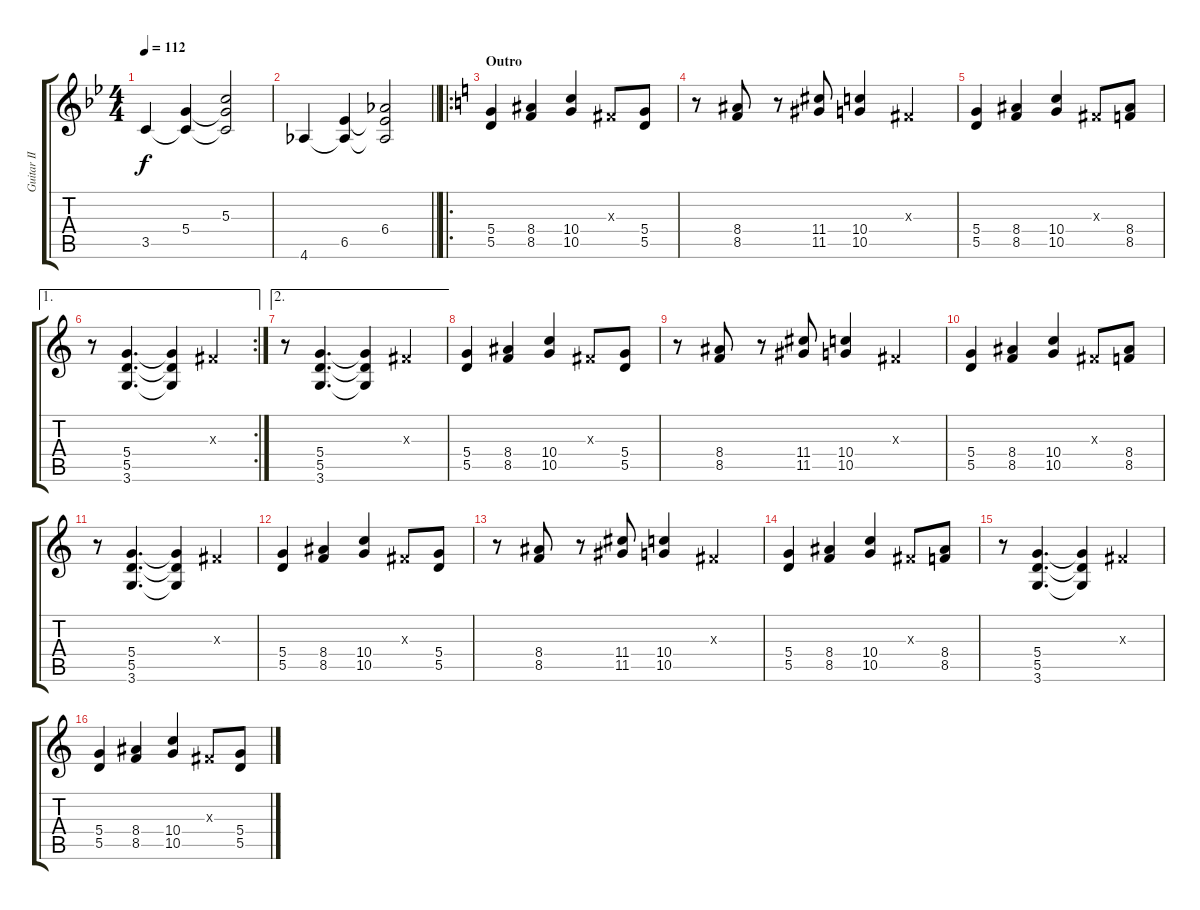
\track ("Guitar II" "Guitar II") {instrument distortionguitar}
\staff {score tabs}
\tuning (E4 B3 G3 D3 A2 E2) {hide}
\ts (4 4)
\tempo 112
\clef g2
\ks bb
3.5.4{dy f} (5.4 3.5{t}).4 (5.3 5.4{t} 3.5{t}).2 |
\barLineRight lightlight
4.6.4 (6.5 4.6{t}).4 (6.4 6.5{t} 4.6{t}).2 |
\ro
\section ("" "Outro")
\ks c
(5.4 5.5).4 (8.4 8.5).4 (10.4 10.5).4 -1.3{x}.8 (5.4 5.5).8 |
r.8 (8.4 8.5).8 r.8 (11.4 11.5).8 (10.4 10.5).4 -1.3{x}.4 |
(5.4 5.5).4 (8.4 8.5).4 (10.4 10.5).4 -1.3{x}.8 (8.4 8.5).8 |
\ae 1
\rc 2
r.8 (5.4 5.5 3.6).4{d} (5.4{t} 5.5{t} 3.6{t}).4 -1.3{x}.4 |
\ae 2
r.8 (5.4 5.5 3.6).4{d} (5.4{t} 5.5{t} 3.6{t}).4 -1.3{x}.4 |
(5.4 5.5).4 (8.4 8.5).4 (10.4 10.5).4 -1.3{x}.8 (5.4 5.5).8 |
r.8 (8.4 8.5).8 r.8 (11.4 11.5).8 (10.4 10.5).4 -1.3{x}.4 |
(5.4 5.5).4 (8.4 8.5).4 (10.4 10.5).4 -1.3{x}.8 (8.4 8.5).8 |
r.8 (5.4 5.5 3.6).4{d} (5.4{t} 5.5{t} 3.6{t}).4 -1.3{x}.4 |
(5.4 5.5).4 (8.4 8.5).4 (10.4 10.5).4 -1.3{x}.8 (5.4 5.5).8 |
r.8 (8.4 8.5).8 r.8 (11.4 11.5).8 (10.4 10.5).4 -1.3{x}.4 |
(5.4 5.5).4 (8.4 8.5).4 (10.4 10.5).4 -1.3{x}.8 (8.4 8.5).8 |
r.8 (5.4 5.5 3.6).4{d} (5.4{t} 5.5{t} 3.6{t}).4 -1.3{x}.4 |
(5.4 5.5).4 (8.4 8.5).4 (10.4 10.5).4 -1.3{x}.8 (5.4 5.5).8
